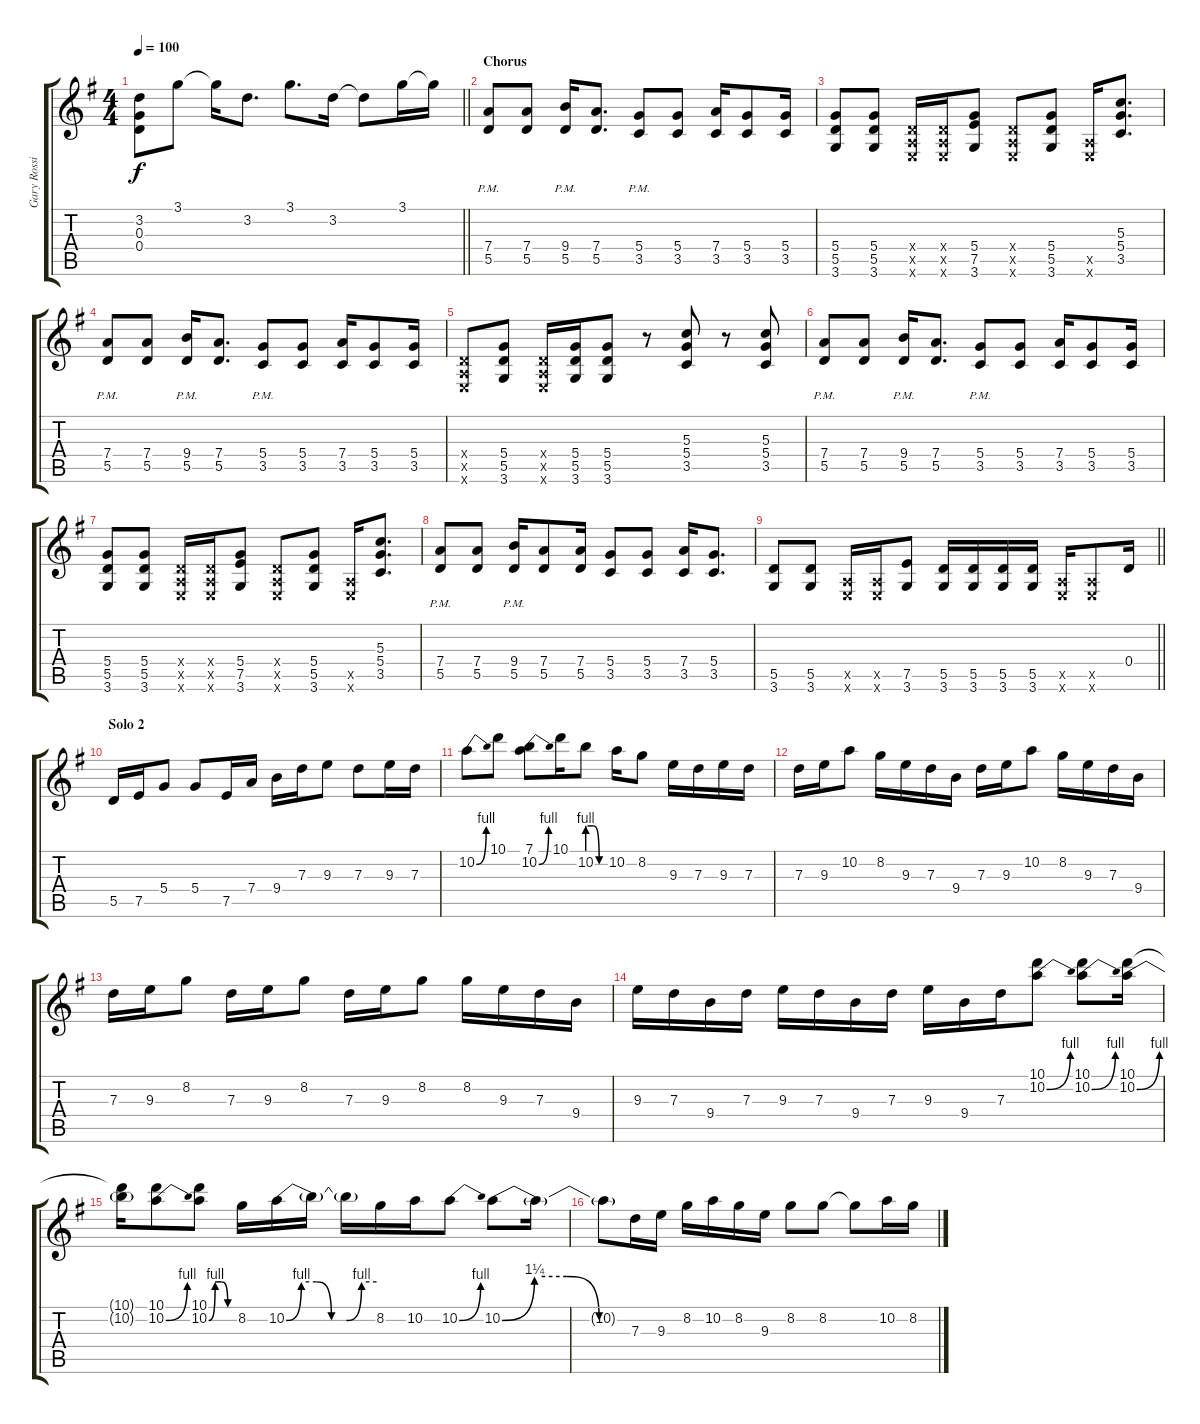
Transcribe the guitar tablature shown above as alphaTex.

\track ("Gary Rossington" "Gary Rossi") {instrument distortionguitar}
\staff {score tabs}
\tuning (E4 B3 G3 D3 A2 E2) {hide}
\ts (4 4)
\tempo 100
\clef g2
\barLineRight lightlight
\ks g
(3.2 0.3 0.4).8{dy f} 3.1.8 3.1{t}.16 3.2.8{d} 3.1.8{d} 3.2.16 3.2{t}.8 3.1.16 3.1{t}.16 |
\section ("" "Chorus")
(7.4{pm} 5.5{pm}).8 (7.4 5.5).8 (9.4{pm} 5.5{pm}).16 (7.4 5.5).8{d} (5.4{pm} 3.5{pm}).8 (5.4 3.5).8 (7.4 3.5).16 (5.4 3.5).8 (5.4 3.5).16 |
(5.4 5.5 3.6).8 (5.4 5.5 3.6).8 (0.4{x} 0.5{x} 0.6{x}).16 (0.4{x} 0.5{x} 0.6{x}).16 (5.4 7.5 3.6).8 (0.4{x} 0.5{x} 0.6{x}).8 (5.4 5.5 3.6).8 (0.5{x} 0.6{x}).16 (5.3 5.4 3.5).8{d} |
(7.4{pm} 5.5{pm}).8 (7.4 5.5).8 (9.4{pm} 5.5{pm}).16 (7.4 5.5).8{d} (5.4{pm} 3.5{pm}).8 (5.4 3.5).8 (7.4 3.5).16 (5.4 3.5).8 (5.4 3.5).16 |
(0.4{x} 0.5{x} 0.6{x}).8 (5.4 5.5 3.6).8 (0.4{x} 0.5{x} 0.6{x}).16 (5.4 5.5 3.6).16 (5.4 5.5 3.6).8 r.8 (5.3 5.4 3.5).8 r.8 (5.3 5.4 3.5).8 |
(7.4{pm} 5.5{pm}).8 (7.4 5.5).8 (9.4{pm} 5.5{pm}).16 (7.4 5.5).8{d} (5.4{pm} 3.5{pm}).8 (5.4 3.5).8 (7.4 3.5).16 (5.4 3.5).8 (5.4 3.5).16 |
(5.4 5.5 3.6).8 (5.4 5.5 3.6).8 (0.4{x} 0.5{x} 0.6{x}).16 (0.4{x} 0.5{x} 0.6{x}).16 (5.4 7.5 3.6).8 (0.4{x} 0.5{x} 0.6{x}).8 (5.4 5.5 3.6).8 (0.5{x} 0.6{x}).16 (5.3 5.4 3.5).8{d} |
(7.4{pm} 5.5{pm}).8 (7.4 5.5).8 (9.4{pm} 5.5{pm}).16 (7.4 5.5).8 (7.4 5.5).16 (5.4 3.5).8 (5.4 3.5).8 (7.4 3.5).16 (5.4 3.5).8{d} |
\barLineRight lightlight
(5.5 3.6).8 (5.5 3.6).8 (0.5{x} 0.6{x}).16 (0.5{x} 0.6{x}).16 (7.5 3.6).8 (5.5 3.6).16 (5.5 3.6).16 (5.5 3.6).16 (5.5 3.6).16 (0.5{x} 0.6{x}).16 (0.5{x} 0.6{x}).8 0.4.16 |
\section ("" "Solo 2")
5.5.16{volume 14 balance 8} 7.5.16 5.4.8 5.4.8 7.5.16 7.4.16 9.4.16 7.3.16 9.3.8 7.3.8 9.3.16 7.3.16 |
10.2{be (bend 0 0 60 4)}.8 10.1.8 (7.1 10.2{be (bend 0 0 60 4)}).8 10.1.16 10.2{be (custom 0 4 20 4 40 0 60 0)}.8 10.2.16 8.2.8 9.3.16 7.3.16 9.3.16 7.3.16 |
7.3.16 9.3.16 10.2.8 8.2.16 9.3.16 7.3.16 9.4.16 7.3.16 9.3.16 10.2.8 8.2.16 9.3.16 7.3.16 9.4.16 |
7.3.16 9.3.16 8.2.8 7.3.16 9.3.16 8.2.8 7.3.16 9.3.16 8.2.8 8.2.16 9.3.16 7.3.16 9.4.16 |
9.3.16 7.3.16 9.4.16 7.3.16 9.3.16 7.3.16 9.4.16 7.3.16 9.3.16 9.4.16 7.3.16 (10.1 10.2{be (bend 0 0 60 4)}).8 (10.1 10.2{be (bend 0 0 60 4)}).8 (10.1 10.2{be (bend 0 0 60 4)}).16 |
(10.1{t} 10.2{t}).16 (10.1 10.2{be (bend 0 0 60 4)}).8 (10.1 10.2{be (custom 0 0 15 4 30 4 45 0 60 0)}).8 8.2.16 10.2{be (custom 0 0 10 4 20 4 30 0 40 0 50 4 60 4)}.16 10.2{t}.16 10.2{t}.16 8.2.16 10.2.16 10.2{be (bend 0 0 60 4)}.8 10.2{be (custom 0 0 15 5 30 5 45 0 60 0)}.8 10.2{t}.16 |
10.2{t}.8 7.3.16 9.3.16 8.2.16 10.2.16 8.2.16 9.3.16 8.2.8 8.2.8 8.2{t}.8 10.2.16 8.2.16
